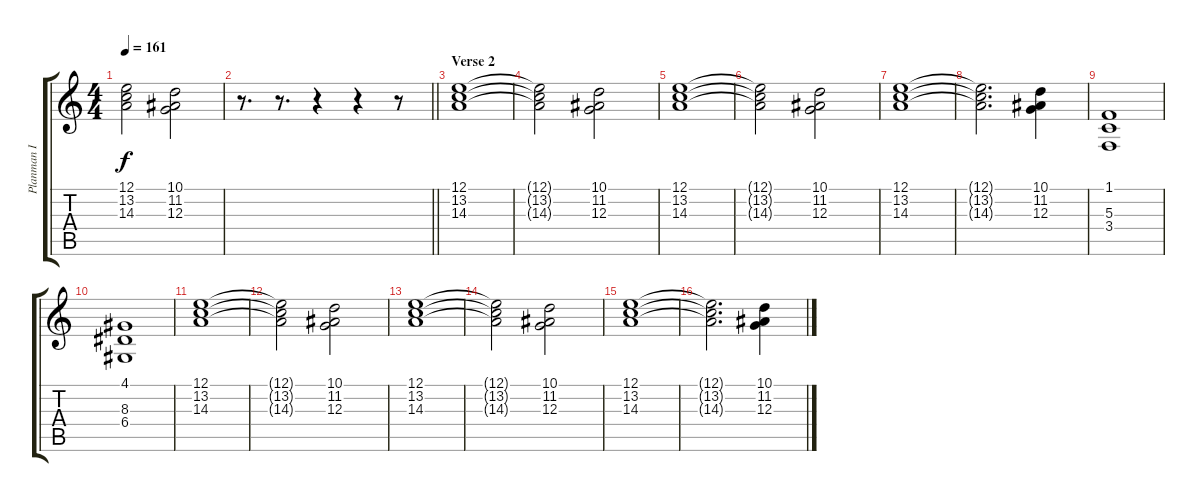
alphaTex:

\track ("Planman I" "Planman I") {instrument choiraahs}
\staff {score tabs}
\tuning (E4 B3 G3 D3 A2 E2) {hide}
\ts (4 4)
\tempo 161
\clef g2
\ks c
(12.1{t} 13.2{t} 14.3{t}).2{dy f} (10.1 11.2 12.3).2 |
\barLineRight lightlight
r.8{d} r.8{d} r.4 r.4 r.8 |
\section ("" "Verse 2")
(12.1 13.2 14.3).1 |
(12.1{t} 13.2{t} 14.3{t}).2 (10.1 11.2 12.3).2 |
(12.1 13.2 14.3).1 |
(12.1{t} 13.2{t} 14.3{t}).2 (10.1 11.2 12.3).2 |
(12.1 13.2 14.3).1 |
(12.1{t} 13.2{t} 14.3{t}).2{d} (10.1 11.2 12.3).4 |
(1.1 5.3 3.4).1 |
(4.1 8.3 6.4).1 |
(12.1 13.2 14.3).1 |
(12.1{t} 13.2{t} 14.3{t}).2 (10.1 11.2 12.3).2 |
(12.1 13.2 14.3).1 |
(12.1{t} 13.2{t} 14.3{t}).2 (10.1 11.2 12.3).2 |
(12.1 13.2 14.3).1 |
(12.1{t} 13.2{t} 14.3{t}).2{d} (10.1 11.2 12.3).4
